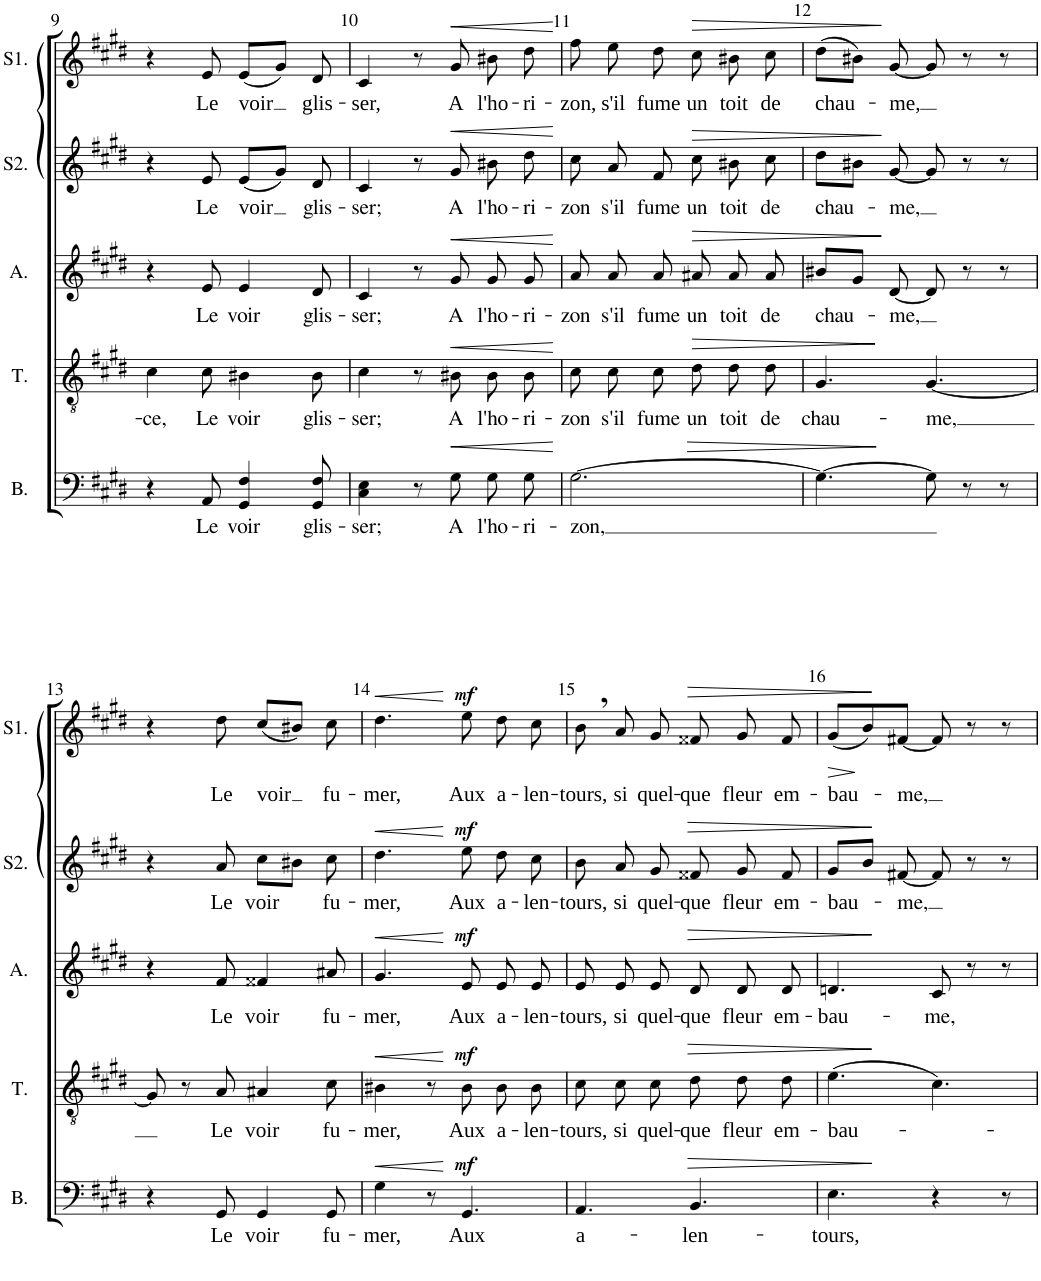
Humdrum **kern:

**kern	**text	**dynam	**kern	**text	**dynam	**kern	**text	**dynam	**kern	**text	**dynam	**kern	**text	**dynam
*part5	*part5	*part5	*part4	*part4	*part4	*part3	*part3	*part3	*part2	*part2	*part2	*part1	*part1	*part1
*staff5	*staff5	*staff5	*staff4	*staff4	*staff4	*staff3	*staff3	*staff3	*staff2	*staff2	*staff2	*staff1	*staff1	*staff1
*I"Basse	*	*	*I"Tenor	*	*	*I"Alto	*	*	*I"Soprano2	*	*	*I"Soprano1	*	*
*I'B.	*	*	*I'T.	*	*	*I'A.	*	*	*I'S2.	*	*	*I'S1.	*	*
!!LO:PB:g=z
*clefF4	*	*	*clefGv2	*	*	*clefG2	*	*	*clefG2	*	*	*clefG2	*	*
*k[f#c#g#d#]	*	*	*k[f#c#g#d#]	*	*	*k[f#c#g#d#]	*	*	*k[f#c#g#d#]	*	*	*k[f#c#g#d#]	*	*
*M6/8	*	*	*M6/8	*	*	*M6/8	*	*	*M6/8	*	*	*M6/8	*	*
=9	=9	=9	=9	=9	=9	=9	=9	=9	=9	=9	=9	=9	=9	=9
!	!	!	!	!LO:LY:b	!	!	!	!	!	!	!	!	!	!
4r	.	.	4c#\	-ce,	.	4r	.	.	4r	.	.	4r	.	.
!	!LO:LY:b	!	!	!LO:LY:b	!	!	!LO:LY:b	!	!	!LO:LY:b	!	!	!LO:LY:b	!
8AA/	Le	.	8c#\	Le	.	8e/	Le	.	8e/	Le	.	8e/	Le	.
!	!LO:LY:b	!	!	!LO:LY:b	!	!	!LO:LY:b	!	!	!LO:LY:b	!	!	!LO:LY:b	!
4GG#/ 4F#/	voir	.	4B#X\	voir	.	4e/	voir	.	(8e/L	voir	.	(8e/L	voir	.
.	.	.	.	.	.	.	.	.	8g#/J)	.	.	8g#/J)	.	.
!	!LO:LY:b	!	!	!LO:LY:b	!	!	!LO:LY:b	!	!	!LO:LY:b	!	!	!LO:LY:b	!
8GG#/ 8F#/	glis-	.	8B#\	glis-	.	8d#/	glis-	.	8d#/	glis-	.	8d#/	glis-	.
=10	=10	=10	=10	=10	=10	=10	=10	=10	=10	=10	=10	=10	=10	=10
!	!LO:LY:b	!	!	!LO:LY:b	!	!	!LO:LY:b	!	!	!LO:LY:b	!	!	!LO:LY:b	!
4C#\ 4E\	-ser;	.	4c#\	-ser;	.	4c#/	-ser;	.	4c#/	-ser;	.	4c#/	-ser,	.
8r	.	.	8r	.	.	8r	.	.	8r	.	.	8r	.	.
!	!LO:LY:b	!LO:HP:b	!	!LO:LY:b	!LO:HP:b	!	!LO:LY:b	!LO:HP:b	!	!LO:LY:b	!LO:HP:b	!	!LO:LY:b	!LO:HP:b
8G#\L	A	<	8B#X\L	A	<	8g#/	A	<	8g#/	A	<	8g#/	A	<
!	!LO:LY:b	!	!	!LO:LY:b	!	!	!LO:LY:b	!	!	!LO:LY:b	!	!	!LO:LY:b	!
8G#\	l'ho-	.	8B#\	l'ho-	.	8g#/	l'ho-	.	8b#X\	l'ho-	.	8b#X\	l'ho-	.
!	!LO:LY:b	!	!	!LO:LY:b	!	!	!LO:LY:b	!	!	!LO:LY:b	!	!	!LO:LY:b	!
8G#\J	-ri-	.	8B#\J	-ri-	.	8g#/	-ri-	.	8dd#\	-ri-	.	8dd#\	-ri-	.
.	.	[	.	.	[	.	.	[	.	.	[	.	.	[
=11	=11	=11	=11	=11	=11	=11	=11	=11	=11	=11	=11	=11	=11	=11
!	!LO:LY:b	!LO:HP:b	!	!LO:LY:b	!	!	!LO:LY:b	!	!	!LO:LY:b	!	!	!LO:LY:b	!
[2.G#\	-zon,	>	8c#\L	-zon	.	8a/	-zon	.	8cc#\	-zon	.	8ff#\	-zon,	.
!	!	!	!	!LO:LY:b	!	!	!LO:LY:b	!	!	!LO:LY:b	!	!	!LO:LY:b	!
.	.	.	8c#\	s'il	.	8a/	s'il	.	8a/	s'il	.	8ee\	s'il	.
!	!	!	!	!LO:LY:b	!	!	!LO:LY:b	!	!	!LO:LY:b	!	!	!LO:LY:b	!
.	.	.	8c#\J	fume	.	8a/	fume	.	8f#/	fume	.	8dd#\	fume	.
!	!	!	!	!LO:LY:b	!LO:HP:b	!	!LO:LY:b	!LO:HP:b	!	!LO:LY:b	!LO:HP:b	!	!LO:LY:b	!LO:HP:b
.	.	.	8d#\L	un	>	8a#X/	un	>	8cc#\	un	>	8cc#\	un	>
!	!	!	!	!LO:LY:b	!	!	!LO:LY:b	!	!	!LO:LY:b	!	!	!LO:LY:b	!
.	.	.	8d#\	toit	.	8a#/	toit	.	8b#X\	toit	.	8b#X\	toit	.
!	!	!	!	!LO:LY:b	!	!	!LO:LY:b	!	!	!LO:LY:b	!	!	!LO:LY:b	!
.	.	.	8d#\J	de	.	8a#/	de	.	8cc#\	de	.	8cc#\	de	.
=12	=12	=12	=12	=12	=12	=12	=12	=12	=12	=12	=12	=12	=12	=12
!	!	!	!	!LO:LY:b	!	!	!LO:LY:b	!	!	!LO:LY:b	!	!	!LO:LY:b	!
4.G#\_	.	.	4.G#/	chau-	.	8b#X/L	chau-	.	8dd#\L	chau-	.	(8dd#\L	chau-	.
.	.	.	.	.	.	8g#/J	.	.	8b#X\J	.	.	8b#X\J)	.	.
!	!	!	!	!	!	!	!LO:LY:b	!	!	!LO:LY:b	!	!	!LO:LY:b	!
.	.	.	.	.	.	[8d#/	-me,	]	[8g#/	-me,	]	[8g#/	-me,	]
!	!	!	!	!LO:LY:b	!	!	!	!	!	!	!	!	!	!
8G#\]	.	]	[4.G#/	-me,	]	8d#/]	.	.	8g#/]	.	.	8g#/]	.	.
8r	.	.	.	.	.	8r	.	.	8r	.	.	8r	.	.
8r	.	.	.	.	.	8r	.	.	8r	.	.	8r	.	.
!!LO:LB:g=z
=13	=13	=13	=13	=13	=13	=13	=13	=13	=13	=13	=13	=13	=13	=13
4r	.	.	8G#/]	.	.	4r	.	.	4r	.	.	4r	.	.
.	.	.	8r	.	.	.	.	.	.	.	.	.	.	.
!	!LO:LY:b	!	!	!LO:LY:b	!	!	!LO:LY:b	!	!	!LO:LY:b	!	!	!LO:LY:b	!
8GG#/	Le	.	8A/	Le	.	8f#/	Le	.	8a/	Le	.	8dd#\	Le	.
!	!LO:LY:b	!	!	!LO:LY:b	!	!	!LO:LY:b	!	!	!LO:LY:b	!	!	!LO:LY:b	!
4GG#/	voir	.	4A#X/	voir	.	4f##X/	voir	.	8cc#\L	voir	.	(8cc#/L	voir	.
.	.	.	.	.	.	.	.	.	8b#X\J	.	.	8b#X/J)	.	.
!	!LO:LY:b	!	!	!LO:LY:b	!	!	!LO:LY:b	!	!	!LO:LY:b	!	!	!LO:LY:b	!
8GG#/	fu-	.	8c#\	fu-	.	8a#X/	fu-	.	8cc#\	fu-	.	8cc#\	fu-	.
=14	=14	=14	=14	=14	=14	=14	=14	=14	=14	=14	=14	=14	=14	=14
!	!LO:LY:b	!LO:HP:b	!	!LO:LY:b	!LO:HP:b	!	!LO:LY:b	!LO:HP:b	!	!LO:LY:b	!LO:HP:b	!	!LO:LY:b	!LO:HP:b
4G#\	-mer,	<	4B#X\	-mer,	<	4.g#/	-mer,	<	4.dd#\	-mer,	<	4.dd#\	-mer,	<
8r	.	.	8r	.	.	.	.	.	.	.	.	.	.	.
!	!LO:LY:b	!LO:DY:n=1:a	!	!LO:LY:b	!LO:DY:n=1:a	!	!LO:LY:b	!LO:DY:n=1:a	!	!LO:LY:b	!LO:DY:n=1:a	!	!LO:LY:b	!LO:DY:n=1:a
4.GG#/	Aux	[ mf	8B#\L	Aux	[ mf	8e/	Aux	[ mf	8ee\	Aux	[ mf	8ee\	Aux	[ mf
!	!	!	!	!LO:LY:b	!	!	!LO:LY:b	!	!	!LO:LY:b	!	!	!LO:LY:b	!
.	.	.	8B#\	a-	.	8e/	a-	.	8dd#\	a-	.	8dd#\	a-	.
!	!	!	!	!LO:LY:b	!	!	!LO:LY:b	!	!	!LO:LY:b	!	!	!LO:LY:b	!
.	.	.	8B#\J	-len-	.	8e/	-len-	.	8cc#\	-len-	.	8cc#\	-len-	.
=15	=15	=15	=15	=15	=15	=15	=15	=15	=15	=15	=15	=15	=15	=15
!	!LO:LY:b	!	!	!LO:LY:b	!	!	!LO:LY:b	!	!	!LO:LY:b	!	!	!LO:LY:b	!
4.AA/	a-	.	8c#\L	-tours,	.	8e/	-tours,	.	8b\	-tours,	.	8b,\	-tours,	.
!	!	!	!	!LO:LY:b	!	!	!LO:LY:b	!	!	!LO:LY:b	!	!	!LO:LY:b	!
.	.	.	8c#\	si	.	8e/	si	.	8a/	si	.	8a/	si	.
!	!	!	!	!LO:LY:b	!	!	!LO:LY:b	!	!	!LO:LY:b	!	!	!LO:LY:b	!
.	.	.	8c#\J	quel-	.	8e/	quel-	.	8g#/	quel-	.	8g#/	quel-	.
!	!LO:LY:b	!LO:HP:b	!	!LO:LY:b	!LO:HP:b	!	!LO:LY:b	!LO:HP:b	!	!LO:LY:b	!LO:HP:b	!	!LO:LY:b	!LO:HP:b
4.BB/	-len-	>	8d#\L	-que	>	8d#/	-que	>	8f##X/	-que	>	8f##X/	-que	>
!	!	!	!	!LO:LY:b	!	!	!LO:LY:b	!	!	!LO:LY:b	!	!	!LO:LY:b	!
.	.	.	8d#\	fleur	.	8d#/	fleur	.	8g#/	fleur	.	8g#/	fleur	.
!	!	!	!	!LO:LY:b	!	!	!LO:LY:b	!	!	!LO:LY:b	!	!	!LO:LY:b	!
.	.	.	8d#\J	em-	.	8d#/	em-	.	8f##/	em-	.	8f##/	em-	.
=16	=16	=16	=16	=16	=16	=16	=16	=16	=16	=16	=16	=16	=16	=16
!	!LO:LY:b	!	!	!LO:LY:b	!	!	!LO:LY:b	!	!	!LO:LY:b	!	!	!LO:LY:b	!LO:HP:b
4.E\	-tours,	.	(4.e\	-bau-	.	4.dn/	-bau-	.	8g#/L	-bau-	.	(8g#/L	-bau-	>
.	.	.	.	.	.	.	.	.	8b/J	.	.	8b/)	.	]
!	!	!	!	!	!	!	!	!	!	!LO:LY:b	!	!	!LO:LY:b	!
.	.	.	.	.	.	.	.	.	[8f#X/	-me,	]	[8f#X/J	-me,	]
!	!	!	!	!	!	!	!LO:LY:b	!	!	!	!	!	!	!
4r	.	]	4.c#\)	.	]	8c#/	-me,	]	8f#/]	.	.	8f#/]	.	.
.	.	.	.	.	.	8r	.	.	8r	.	.	8r	.	.
8r	.	.	.	.	.	8r	.	.	8r	.	.	8r	.	.
=	=	=	=	=	=	=	=	=	=	=	=	=	=	=
*-	*-	*-	*-	*-	*-	*-	*-	*-	*-	*-	*-	*-	*-	*-
